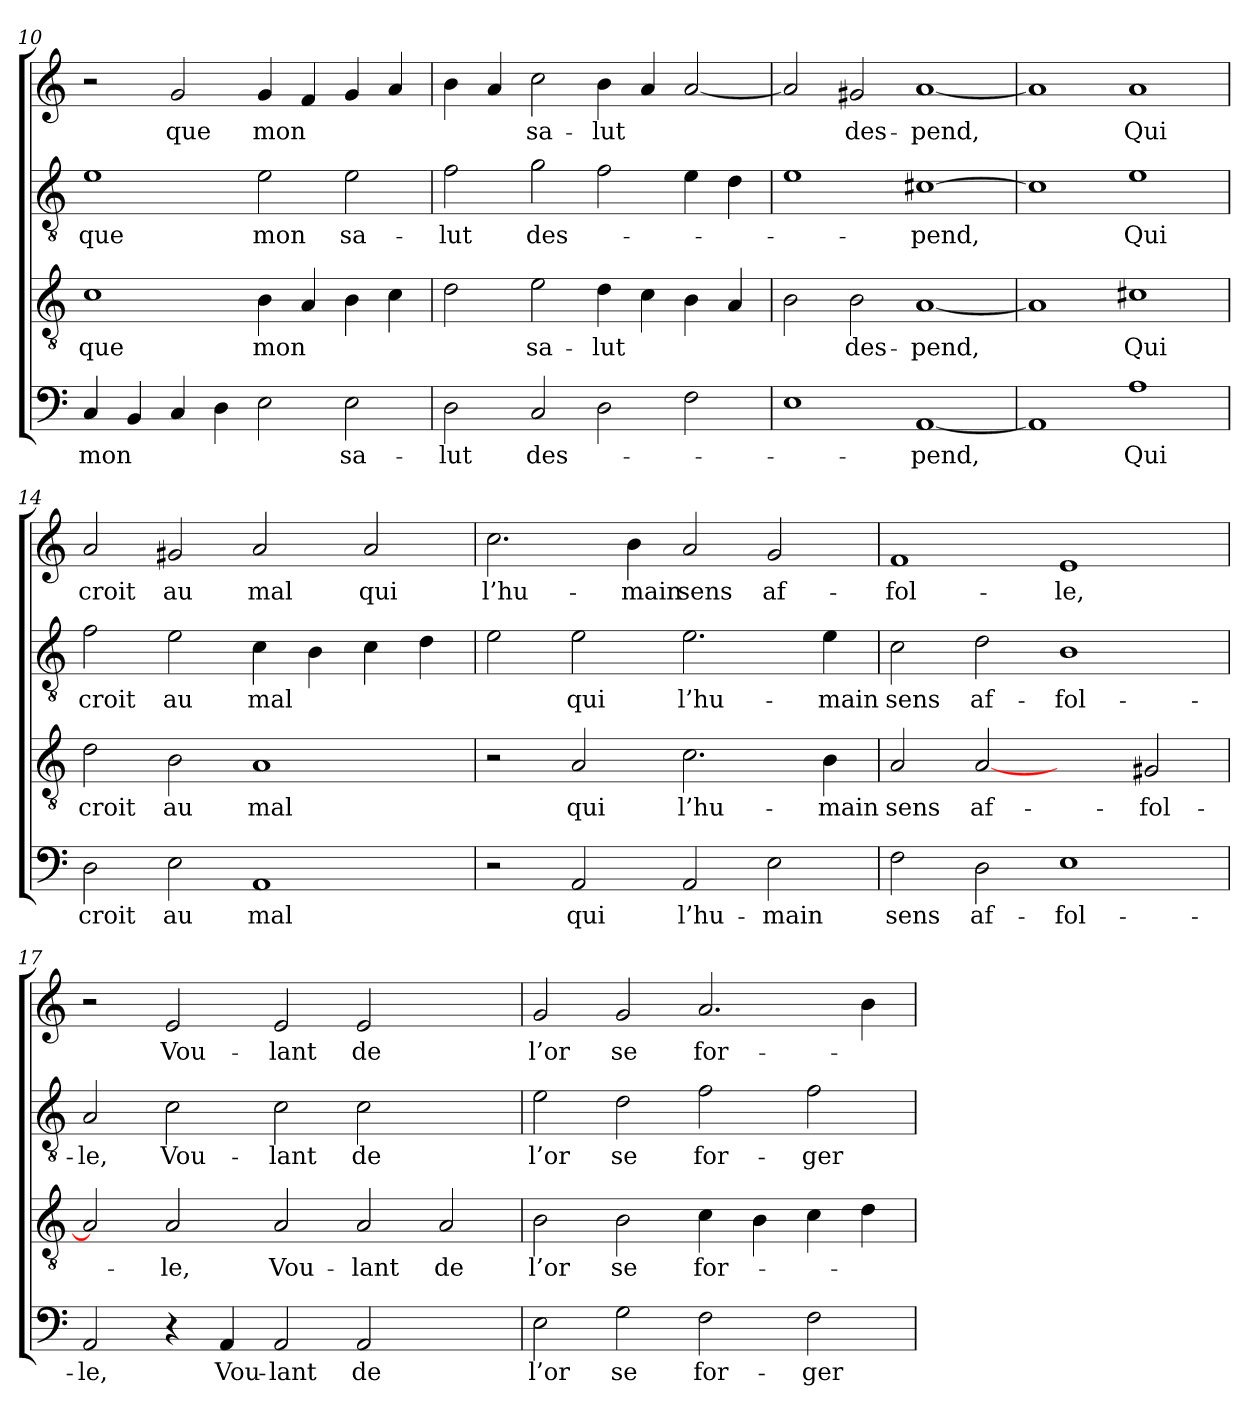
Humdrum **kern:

**kern	**text	**kern	**text	**kern	**text	**kern	**text
*part4	*part4	*part3	*part3	*part2	*part2	*part1	*part1
*staff4	*staff4	*staff3	*staff3	*staff2	*staff2	*staff1	*staff1
!!LO:LB:g=z
*clefF4	*	*clefGv2	*	*clefGv2	*	*clefG2	*
*k[]	*	*k[]	*	*k[]	*	*k[]	*
=10	=10	=10	=10	=10	=10	=10	=10
4C	mon	1c	que	1e	que	2r	.
4BB	.	.	.	.	.	.	.
4C	.	.	.	.	.	2g	que
4D	.	.	.	.	.	.	.
2E	.	4B	mon	2e	mon	4g	mon
.	.	4A	.	.	.	4f	.
2E	sa-	4B	.	2e	sa-	4g	.
.	.	4c	.	.	.	4a	.
=11	=11	=11	=11	=11	=11	=11	=11
2D	-lut	2d	.	2f	-lut	4b	.
.	.	.	.	.	.	4a	.
2C	des-	2e	sa-	2g	des-	2cc	sa-
2D	.	4d	-lut	2f	.	4b	-lut
.	.	4c	.	.	.	4a	.
2F	.	4B	.	4e	.	[2a	.
.	.	4A	.	4d	.	.	.
=12	=12	=12	=12	=12	=12	=12	=12
1E	.	2B	.	1e	.	2a]	.
.	.	2B	des-	.	.	2g#X	des-
[1AA	-pend,	[1A	-pend,	[1c#X	-pend,	[1a	-pend,
=13	=13	=13	=13	=13	=13	=13	=13
1AA]	.	1A]	.	1c#]	.	1a]	.
1A	Qui	1c#X	Qui	1e	Qui	1a	Qui
=14	=14	=14	=14	=14	=14	=14	=14
2D	croit	2d	croit	2f	croit	2a	croit
2E	au	2B	au	2e	au	2g#X	au
1AA	mal	1A	mal	4c	mal	2a	mal
.	.	.	.	4B	.	.	.
.	.	.	.	4c	.	2a	qui
.	.	.	.	4d	.	.	.
!!LO:PB:g=z
=15	=15	=15	=15	=15	=15	=15	=15
2r	.	2r	.	2e	.	2.cc	l’hu-
2AA	qui	2A	qui	2e	qui	.	.
.	.	.	.	.	.	4b	-main
2AA	l’hu-	2.c	l’hu-	2.e	l’hu-	2a	sens
2E	-main	.	.	.	.	2g	af-
.	.	4B	-main	4e	-main	.	.
=16	=16	=16	=16	=16	=16	=16	=16
2F	sens	2A	sens	2c	sens	1f	-fol-
2D	af-	[2A	af-	2d	af-	.	.
1E	-fol-	2ryy	.	1B	-fol-	1e	-le,
.	.	2G#X	-fol-	.	.	.	.
=17	=17	=17	=17	=17	=17	=17	=17
2AA	-le,	2A]	.	2A	-le,	2r	.
4r	.	2A	-le,	2c	Vou-	2e	Vou-
4AA	Vou-	.	.	.	.	.	.
2AA	-lant	2A	Vou-	2c	-lant	2e	-lant
2AA	de	2A	-lant	2c	de	2e	de
2ryy	.	2A	de	2ryy	.	2ryy	.
=18	=18	=18	=18	=18	=18	=18	=18
2E	l’or	2B	l’or	2e	l’or	2g	l’or
2G	se	2B	se	2d	se	2g	se
2F	for-	4c	for-	2f	for-	2.a	for-
.	.	4B	.	.	.	.	.
2F	-ger	4c	.	2f	-ger	.	.
.	.	4d	.	.	.	4b	.
=	=	=	=	=	=	=	=
*-	*-	*-	*-	*-	*-	*-	*-
